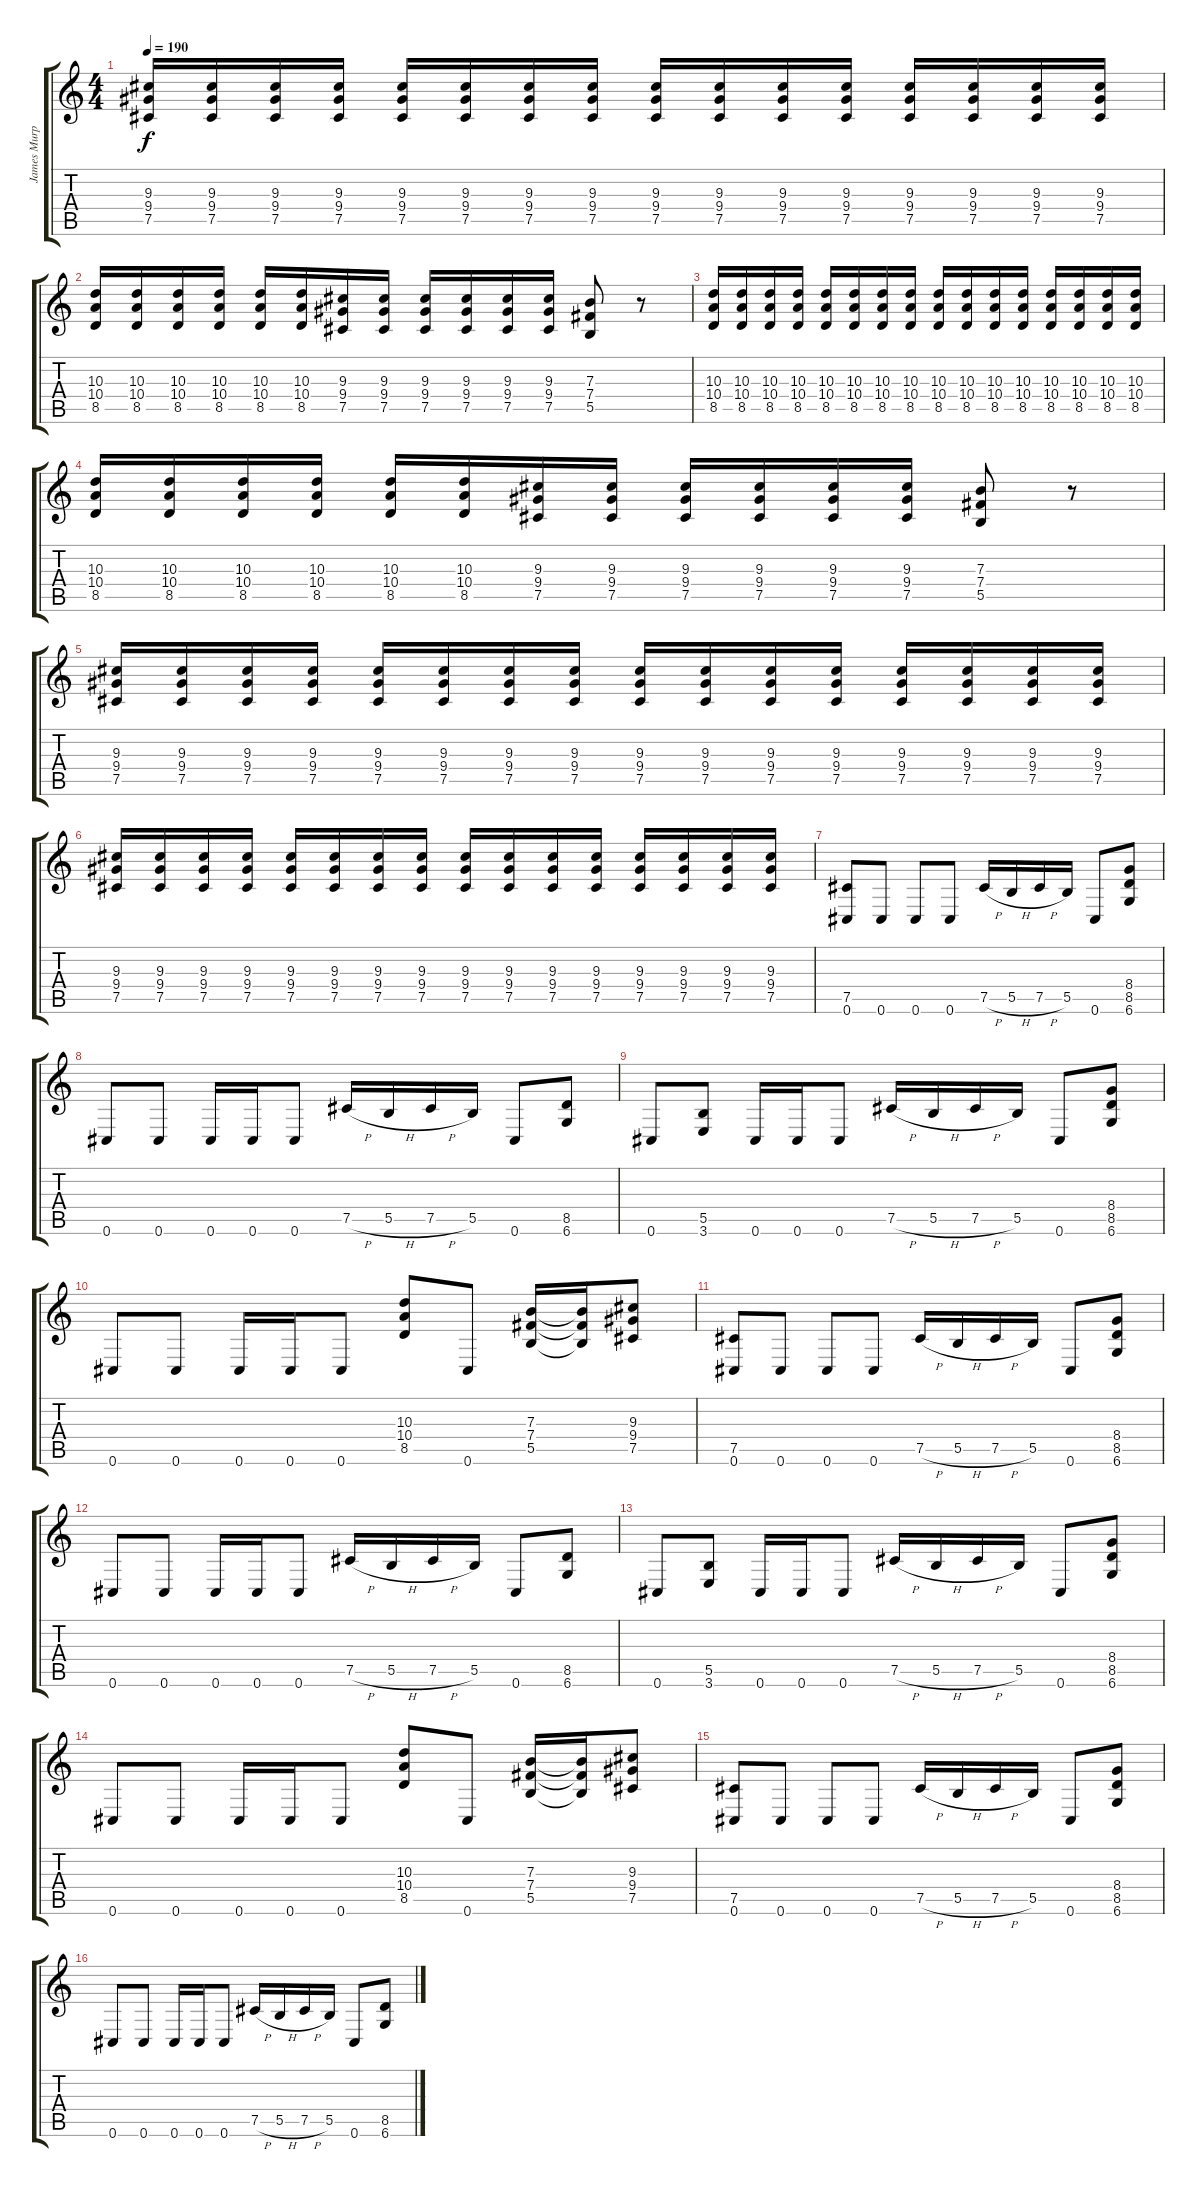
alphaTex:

\track ("James Murphy" "James Murp") {instrument distortionguitar}
\staff {score tabs}
\tuning (Db4 Ab3 E3 B2 Gb2 Db2) {hide}
\ts (4 4)
\tempo 190
\clef g2
\ks c
(9.3 9.4 7.5).16{dy f} (9.3 9.4 7.5).16 (9.3 9.4 7.5).16 (9.3 9.4 7.5).16 (9.3 9.4 7.5).16 (9.3 9.4 7.5).16 (9.3 9.4 7.5).16 (9.3 9.4 7.5).16 (9.3 9.4 7.5).16 (9.3 9.4 7.5).16 (9.3 9.4 7.5).16 (9.3 9.4 7.5).16 (9.3 9.4 7.5).16 (9.3 9.4 7.5).16 (9.3 9.4 7.5).16 (9.3 9.4 7.5).16 |
(10.3 10.4 8.5).16 (10.3 10.4 8.5).16 (10.3 10.4 8.5).16 (10.3 10.4 8.5).16 (10.3 10.4 8.5).16 (10.3 10.4 8.5).16 (9.3 9.4 7.5).16 (9.3 9.4 7.5).16 (9.3 9.4 7.5).16 (9.3 9.4 7.5).16 (9.3 9.4 7.5).16 (9.3 9.4 7.5).16 (7.3 7.4 5.5).8 r.8 |
(10.3 10.4 8.5).16 (10.3 10.4 8.5).16 (10.3 10.4 8.5).16 (10.3 10.4 8.5).16 (10.3 10.4 8.5).16 (10.3 10.4 8.5).16 (10.3 10.4 8.5).16 (10.3 10.4 8.5).16 (10.3 10.4 8.5).16 (10.3 10.4 8.5).16 (10.3 10.4 8.5).16 (10.3 10.4 8.5).16 (10.3 10.4 8.5).16 (10.3 10.4 8.5).16 (10.3 10.4 8.5).16 (10.3 10.4 8.5).16 |
(10.3 10.4 8.5).16 (10.3 10.4 8.5).16 (10.3 10.4 8.5).16 (10.3 10.4 8.5).16 (10.3 10.4 8.5).16 (10.3 10.4 8.5).16 (9.3 9.4 7.5).16 (9.3 9.4 7.5).16 (9.3 9.4 7.5).16 (9.3 9.4 7.5).16 (9.3 9.4 7.5).16 (9.3 9.4 7.5).16 (7.3 7.4 5.5).8 r.8 |
(9.3 9.4 7.5).16 (9.3 9.4 7.5).16 (9.3 9.4 7.5).16 (9.3 9.4 7.5).16 (9.3 9.4 7.5).16 (9.3 9.4 7.5).16 (9.3 9.4 7.5).16 (9.3 9.4 7.5).16 (9.3 9.4 7.5).16 (9.3 9.4 7.5).16 (9.3 9.4 7.5).16 (9.3 9.4 7.5).16 (9.3 9.4 7.5).16 (9.3 9.4 7.5).16 (9.3 9.4 7.5).16 (9.3 9.4 7.5).16 |
(9.3 9.4 7.5).16 (9.3 9.4 7.5).16 (9.3 9.4 7.5).16 (9.3 9.4 7.5).16 (9.3 9.4 7.5).16 (9.3 9.4 7.5).16 (9.3 9.4 7.5).16 (9.3 9.4 7.5).16 (9.3 9.4 7.5).16 (9.3 9.4 7.5).16 (9.3 9.4 7.5).16 (9.3 9.4 7.5).16 (9.3 9.4 7.5).16 (9.3 9.4 7.5).16 (9.3 9.4 7.5).16 (9.3 9.4 7.5).16 |
(7.5 0.6).8{txt " "} 0.6.8 0.6.8 0.6.8 7.5{h}.16 5.5{h}.16 7.5{h}.16 5.5.16 0.6.8 (8.4 8.5 6.6).8 |
0.6.8 0.6.8 0.6.16 0.6.16 0.6.8 7.5{h}.16 5.5{h}.16 7.5{h}.16 5.5.16 0.6.8 (8.5 6.6).8 |
0.6.8 (5.5 3.6).8 0.6.16 0.6.16 0.6.8 7.5{h}.16 5.5{h}.16 7.5{h}.16 5.5.16 0.6.8 (8.4 8.5 6.6).8 |
0.6.8 0.6.8 0.6.16 0.6.16 0.6.8 (10.3 10.4 8.5).8 0.6.8 (7.3 7.4 5.5).16 (7.3{t} 7.4{t} 5.5{t}).16 (9.3 9.4 7.5).8 |
(7.5 0.6).8{txt " "} 0.6.8 0.6.8 0.6.8 7.5{h}.16 5.5{h}.16 7.5{h}.16 5.5.16 0.6.8 (8.4 8.5 6.6).8 |
0.6.8 0.6.8 0.6.16 0.6.16 0.6.8 7.5{h}.16 5.5{h}.16 7.5{h}.16 5.5.16 0.6.8 (8.5 6.6).8 |
0.6.8 (5.5 3.6).8 0.6.16 0.6.16 0.6.8 7.5{h}.16 5.5{h}.16 7.5{h}.16 5.5.16 0.6.8 (8.4 8.5 6.6).8 |
0.6.8 0.6.8 0.6.16 0.6.16 0.6.8 (10.3 10.4 8.5).8 0.6.8 (7.3 7.4 5.5).16 (7.3{t} 7.4{t} 5.5{t}).16 (9.3 9.4 7.5).8 |
(7.5 0.6).8 0.6.8 0.6.8 0.6.8 7.5{h}.16 5.5{h}.16 7.5{h}.16 5.5.16 0.6.8 (8.4 8.5 6.6).8 |
0.6.8 0.6.8 0.6.16 0.6.16 0.6.8 7.5{h}.16 5.5{h}.16 7.5{h}.16 5.5.16 0.6.8 (8.5 6.6).8
